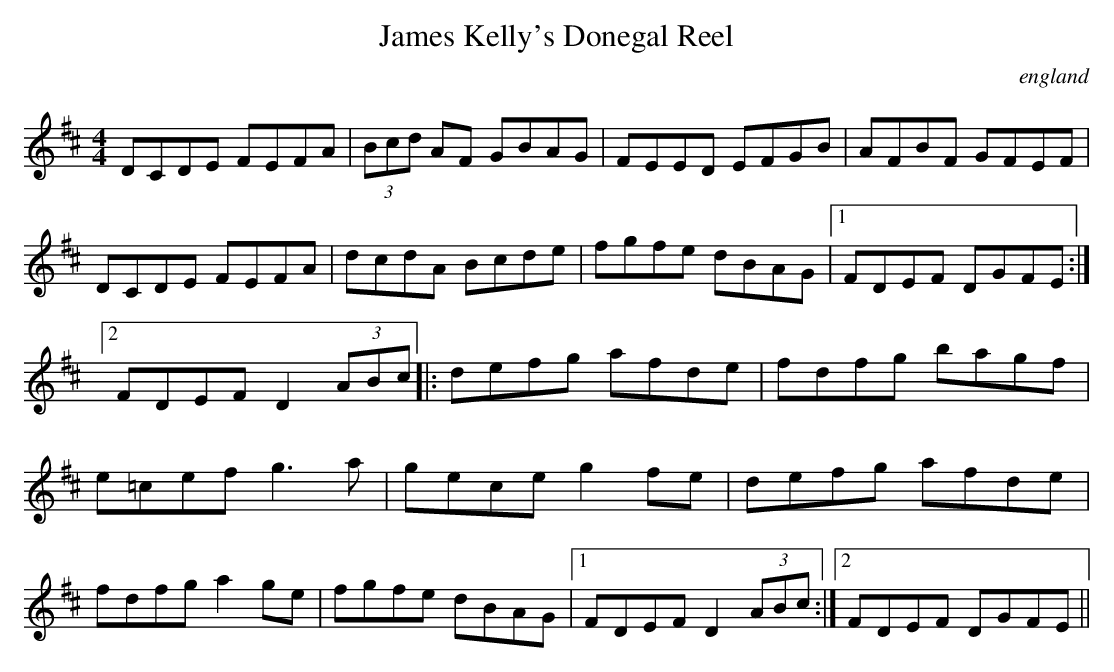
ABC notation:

X:1
T:James Kelly's Donegal Reel
O:england
M:4/4
L:1/8
K:D
DCDE FEFA | (3Bcd AF GBAG | FEED EFGB | AFBF GFEF | DCDE FEFA | dcdA Bcde |\
fgfe dBAG |1 FDEF DGFE :|2 FDEF D2 (3ABc |: defg afde | fdfg bagf | e=cef g3a |\
gece g2fe | defg afde | fdfg a2ge | fgfe dBAG |1 FDEF D2 (3ABc :|2 FDEF DGFE ||
